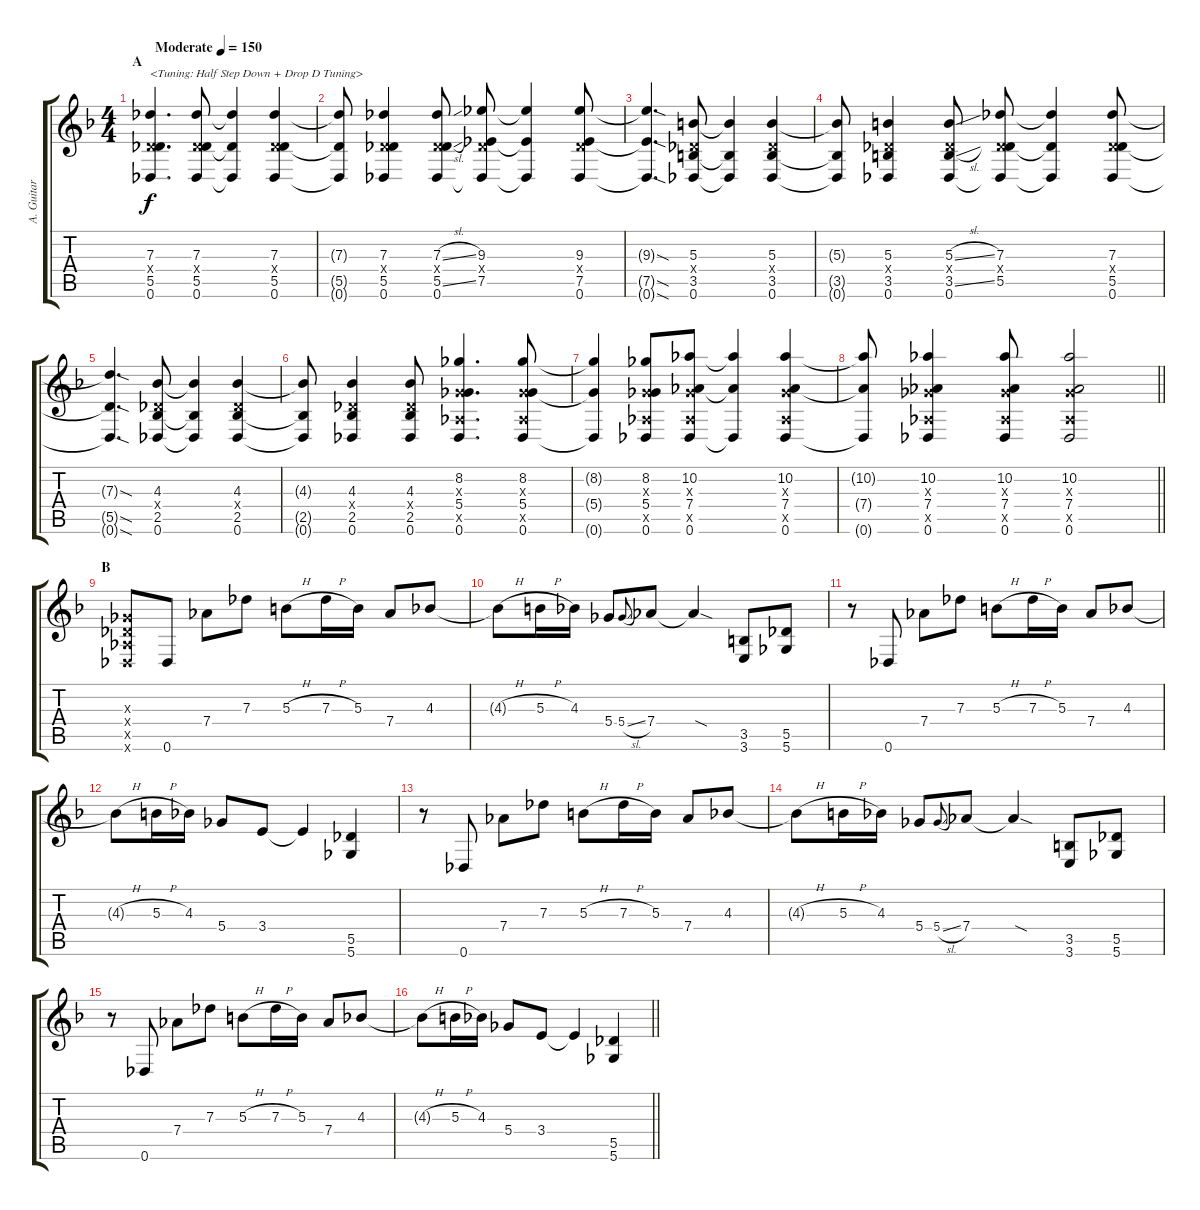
\track ("A. Guitar" "A. Guitar") {instrument acousticguitarsteel}
\staff {score tabs}
\tuning (Eb4 Bb3 Gb3 Db3 Ab2 Db2) {hide}
\ts (4 4)
\section ("" "A")
\tempo (150 "Moderate")
\clef g2
\ks f
(7.3 0.4{x} 5.5 0.6).4{d txt "<Tuning: Half Step Down + Drop D Tuning>" dy f instrument acousticguitarsteel} (7.3 0.4{x} 5.5 0.6).8 (7.3{t} 5.5{t} 0.6{t}).4 (7.3 0.4{x} 5.5 0.6).4 |
(7.3{t} 5.5{t} 0.6{t}).8 (7.3 0.4{x} 5.5 0.6).4 (7.3{sl} 0.4{x} 5.5{sl} 0.6).8 (9.3 0.4{x} 7.5 0.6{t}).8 (9.3{t} 7.5{t} 0.6{t}).4 (9.3 0.4{x} 7.5 0.6).8 |
(9.3{sod t} 7.5{sod t} 0.6{sod t}).4{d} (5.3 0.4{x} 3.5 0.6).8 (5.3{t} 3.5{t} 0.6{t}).4 (5.3 0.4{x} 3.5 0.6).4 |
(5.3{t} 3.5{t} 0.6{t}).8 (5.3 0.4{x} 3.5 0.6).4 (5.3{sl} 0.4{x} 3.5{sl} 0.6).8 (7.3 0.4{x} 5.5 0.6{t}).8 (7.3{t} 5.5{t} 0.6{t}).4 (7.3 0.4{x} 5.5 0.6).8 |
(7.3{sod t} 5.5{sod t} 0.6{sod t}).4{d} (4.3 0.4{x} 2.5 0.6).8 (4.3{t} 2.5{t} 0.6{t}).4 (4.3 0.4{x} 2.5 0.6).4 |
(4.3{t} 2.5{t} 0.6{t}).8 (4.3 0.4{x} 2.5 0.6).4 (4.3 0.4{x} 2.5 0.6).8 (8.2 0.3{x} 5.4 0.5{x} 0.6).4{d} (8.2 0.3{x} 5.4 0.5{x} 0.6).8 |
(8.2{t} 5.4{t} 0.6{t}).4 (8.2 0.3{x} 5.4 0.5{x} 0.6).8 (10.2 0.3{x} 7.4 0.5{x} 0.6).8 (10.2{t} 7.4{t} 0.6{t}).4 (10.2 0.3{x} 7.4 0.5{x} 0.6).4 |
\barLineRight lightlight
(10.2{t} 7.4{t} 0.6{t}).8 (10.2 0.3{x} 7.4 0.5{x} 0.6).4 (10.2 0.3{x} 7.4 0.5{x} 0.6).8 (10.2 0.3{x} 7.4 0.5{x} 0.6).2 |
\section ("" "B")
(0.3{x} 0.4{x} 0.5{x} 0.6{x}).8 0.6.8 7.4.8 7.3.8 5.3{h}.8 7.3{h}.16 5.3.16 7.4.8 4.3.8 |
4.3{h t}.8 5.3{h}.16 4.3.16 5.4.8 5.4{sl}.8{gr onbeat} 7.4.8 7.4{sod t}.4 (3.5 3.6).8 (5.5 5.6).8 |
r.8 0.6.8 7.4.8 7.3.8 5.3{h}.8 7.3{h}.16 5.3.16 7.4.8 4.3.8 |
4.3{h t}.8 5.3{h}.16 4.3.16 5.4.8 3.4.8 3.4{t}.4 (5.5 5.6).4 |
r.8 0.6.8 7.4.8 7.3.8 5.3{h}.8 7.3{h}.16 5.3.16 7.4.8 4.3.8 |
4.3{h t}.8 5.3{h}.16 4.3.16 5.4.8 5.4{sl}.8{gr onbeat} 7.4.8 7.4{sod t}.4 (3.5 3.6).8 (5.5 5.6).8 |
r.8 0.6.8 7.4.8 7.3.8 5.3{h}.8 7.3{h}.16 5.3.16 7.4.8 4.3.8 |
\barLineRight lightlight
4.3{h t}.8 5.3{h}.16 4.3.16 5.4.8 3.4.8 3.4{t}.4 (5.5 5.6).4
